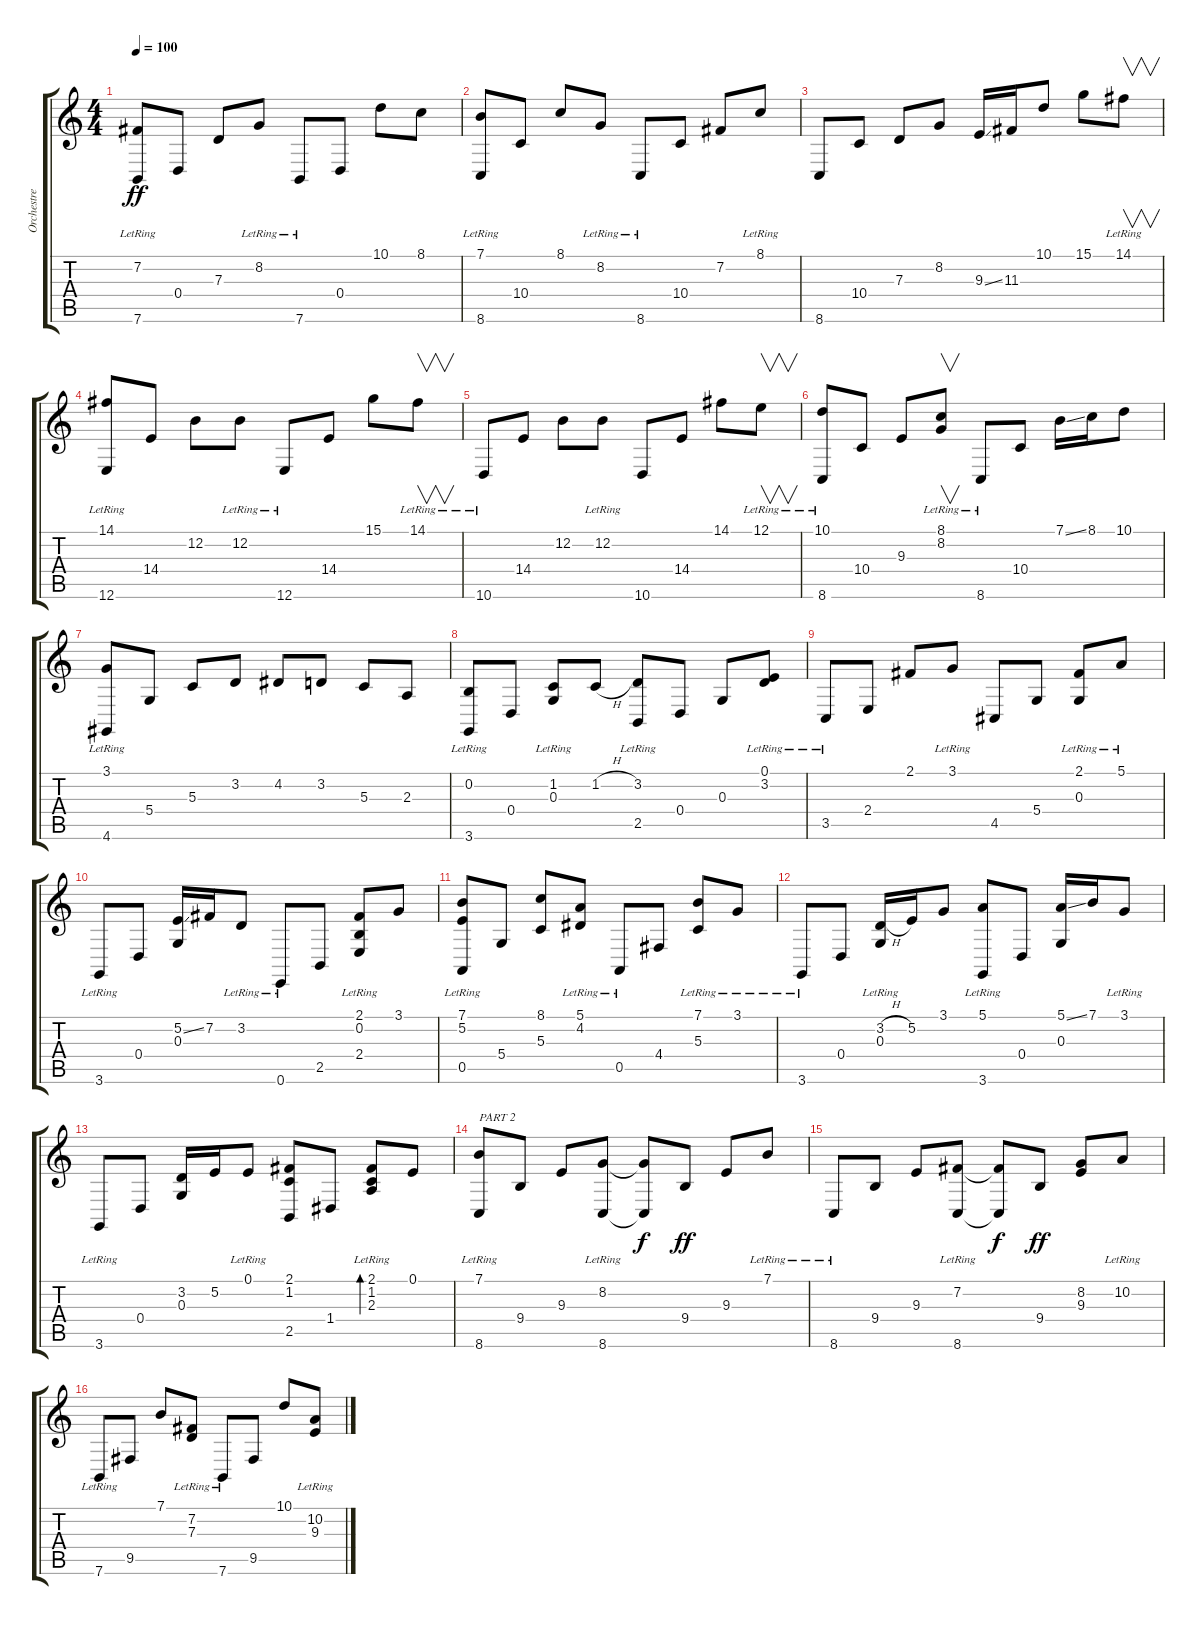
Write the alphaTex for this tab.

\track ("Orchestre" "Orchestre") {instrument stringensemble1}
\staff {score tabs}
\tuning (E4 B3 G3 D3 A2 E2) {hide}
\ts (4 4)
\tempo 100
\clef g2
\ks c
(7.2 7.6{lr}).8{dy ff} 0.4.8 7.3.8 8.2{lr}.8 7.6{lr}.8 0.4.8 10.1.8 8.1.8 |
(7.1{lr} 8.6{lr}).8 10.4.8 8.1.8 8.2{lr}.8 8.6{lr}.8 10.4.8 7.2.8 8.1{lr}.8 |
8.6.8 10.4.8 7.3.8 8.2.8 9.3{ss}.16 11.3.16 10.1.8 15.1.8 14.1{lr}.8{v} |
(14.1{lr} 12.6{lr}).8 14.4.8 12.2.8 12.2{lr}.8 12.6{lr}.8 14.4.8 15.1.8 14.1{lr}.8{v} |
10.6{lr}.8 14.4.8 12.2.8 12.2{lr}.8 10.6.8 14.4.8 14.1.8 12.1{lr}.8{v} |
(10.1 8.6{lr}).8 10.4.8 9.3.8 (8.1{lr} 8.2{lr}).8{v} 8.6{lr}.8 10.4.8 7.1{ss}.16 8.1.16 10.1.8 |
(3.1{lr} 4.6{lr}).8 5.4.8 5.3.8 3.2.8 4.2.8 3.2.8 5.3.8 2.3.8 |
(0.2{lr} 3.6{lr}).8 0.4.8 (1.2 0.3{lr}).8 1.2{h}.8 (3.2{lr} 2.5).8 0.4.8 0.3.8 (0.1{lr} 3.2{lr}).8 |
3.5{lr}.8 2.4.8 2.1.8 3.1{lr}.8 4.5.8 5.4.8 (2.1 0.3{lr}).8 5.1{lr}.8 |
3.6{lr}.8 0.4.8 (5.2{ss} 0.3).16 7.2.16 3.2{lr}.8 0.6{lr}.8 2.5.8 (2.1 0.2 2.4{lr}).8 3.1.8 |
(7.1{lr} 5.2 0.5{lr}).8 5.4.8 (8.1 5.3).8 (5.1{lr} 4.2{lr}).8 0.5{lr}.8 4.4.8 (7.1 5.3{lr}).8 3.1{lr}.8 |
3.6{lr}.8 0.4.8 (3.2{h} 0.3{lr}).16 5.2.16 3.1.8 (5.1{lr} 3.6{lr}).8 0.4.8 (5.1{ss} 0.3).16 7.1.16 3.1{lr}.8 |
3.6{lr}.8 0.4.8 (3.2 0.3).16 5.2.16 0.1{lr}.8 (2.1 1.2 2.5).8 1.4.8 (2.1 1.2 2.3{lr}).8{bd 120} 0.1.8 |
(7.1{lr} 8.6{lr}).8{txt "PART 2"} 9.4.8 9.3.8 (8.2{lr} 8.6{lr}).8 (8.2{t} 8.6{t}).8{dy f} 9.4.8{dy ff} 9.3.8 7.1{lr}.8 |
8.6{lr}.8 9.4.8 9.3.8 (7.2{lr} 8.6{lr}).8 (7.2{t} 8.6{t}).8{dy f} 9.4.8{dy ff} (8.2 9.3).8 10.2{lr}.8 |
7.6{lr}.8 9.5.8 7.1.8 (7.2{lr} 7.3{lr}).8 7.6{lr}.8 9.5.8 10.1.8 (10.2{lr} 9.3{lr}).8
